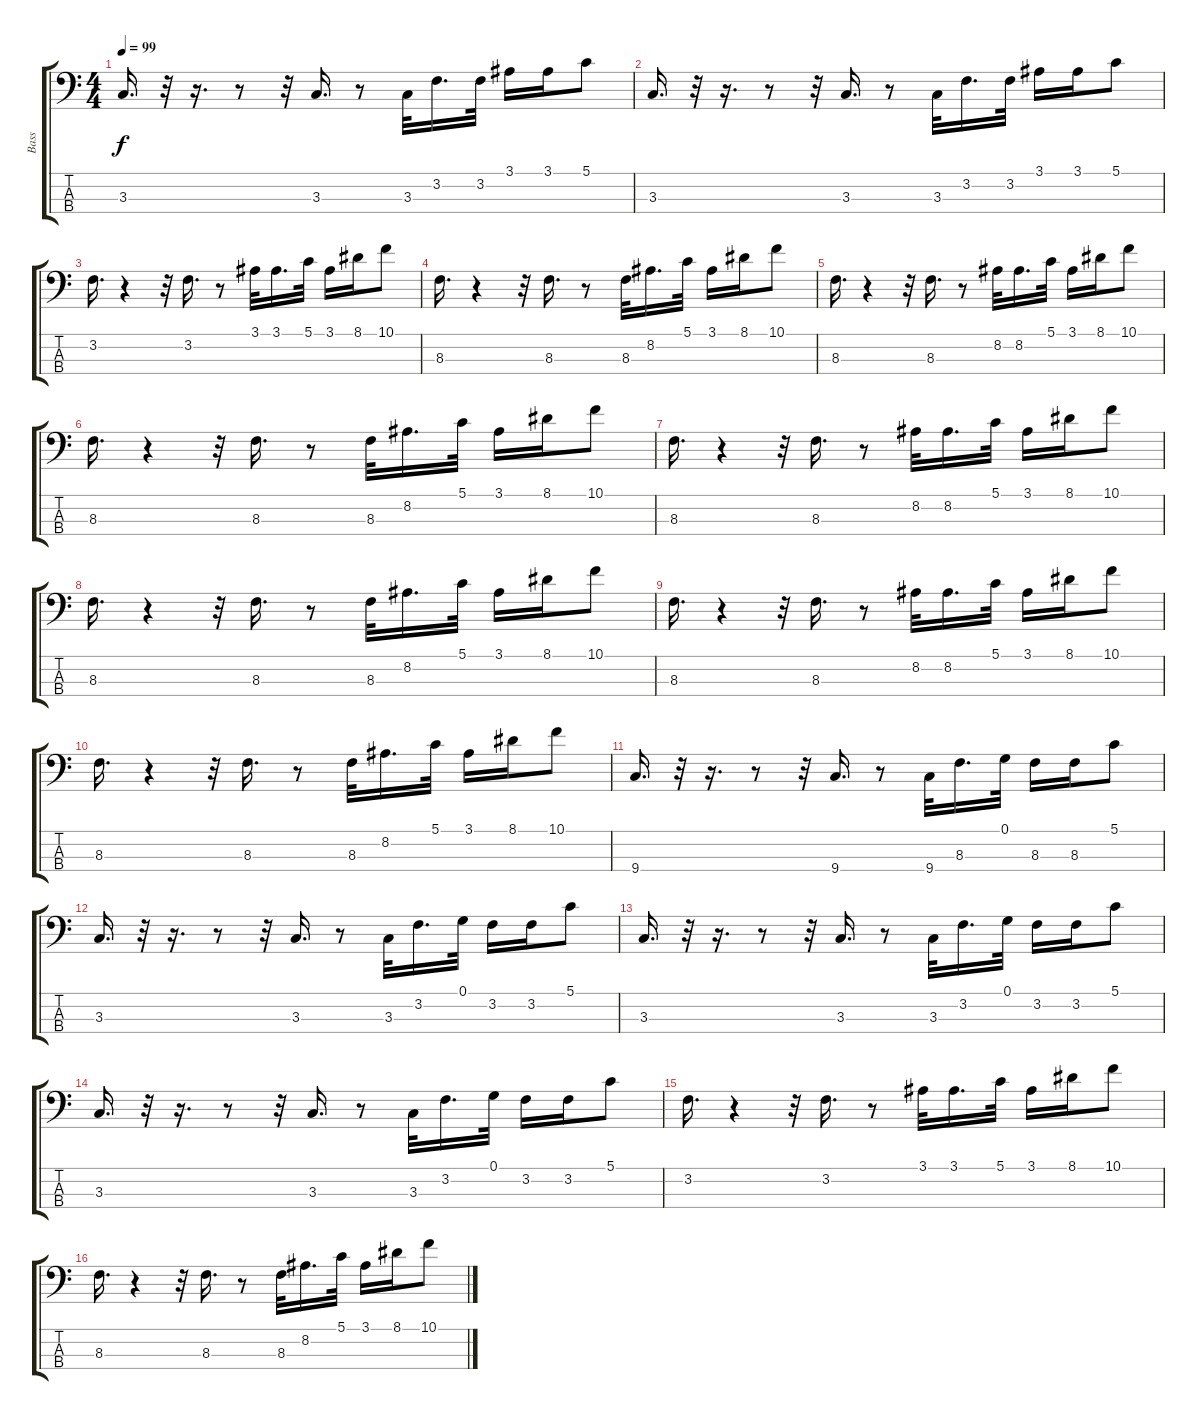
\track ("Bass" "Bass") {instrument electricbasspick}
\staff {score tabs}
\tuning (G2 D2 A1 Eb1) {hide}
\ts (4 4)
\tempo 99
\clef f4
\ks c
3.3.16{d dy f} r.32 r.16{d} r.8 r.32 3.3.16{d} r.8 3.3.32 3.2.16{d} 3.2.32 3.1.16 3.1.16 5.1.8 |
3.3.16{d} r.32 r.16{d} r.8 r.32 3.3.16{d} r.8 3.3.32 3.2.16{d} 3.2.32 3.1.16 3.1.16 5.1.8 |
3.2.16{d} r.4 r.32 3.2.16{d} r.8 3.1.32 3.1.16{d} 5.1.32 3.1.16 8.1.16 10.1.8 |
8.3.16{d} r.4 r.32 8.3.16{d} r.8 8.3.32 8.2.16{d} 5.1.32 3.1.16 8.1.16 10.1.8 |
8.3.16{d} r.4 r.32 8.3.16{d} r.8 8.2.32 8.2.16{d} 5.1.32 3.1.16 8.1.16 10.1.8 |
8.3.16{d} r.4 r.32 8.3.16{d} r.8 8.3.32 8.2.16{d} 5.1.32 3.1.16 8.1.16 10.1.8 |
8.3.16{d} r.4 r.32 8.3.16{d} r.8 8.2.32 8.2.16{d} 5.1.32 3.1.16 8.1.16 10.1.8 |
8.3.16{d} r.4 r.32 8.3.16{d} r.8 8.3.32 8.2.16{d} 5.1.32 3.1.16 8.1.16 10.1.8 |
8.3.16{d} r.4 r.32 8.3.16{d} r.8 8.2.32 8.2.16{d} 5.1.32 3.1.16 8.1.16 10.1.8 |
8.3.16{d} r.4 r.32 8.3.16{d} r.8 8.3.32 8.2.16{d} 5.1.32 3.1.16 8.1.16 10.1.8 |
9.4.16{d} r.32 r.16{d} r.8 r.32 9.4.16{d} r.8 9.4.32 8.3.16{d} 0.1.32 8.3.16 8.3.16 5.1.8 |
3.3.16{d} r.32 r.16{d} r.8 r.32 3.3.16{d} r.8 3.3.32 3.2.16{d} 0.1.32 3.2.16 3.2.16 5.1.8 |
3.3.16{d} r.32 r.16{d} r.8 r.32 3.3.16{d} r.8 3.3.32 3.2.16{d} 0.1.32 3.2.16 3.2.16 5.1.8 |
3.3.16{d} r.32 r.16{d} r.8 r.32 3.3.16{d} r.8 3.3.32 3.2.16{d} 0.1.32 3.2.16 3.2.16 5.1.8 |
3.2.16{d} r.4 r.32 3.2.16{d} r.8 3.1.32 3.1.16{d} 5.1.32 3.1.16 8.1.16 10.1.8 |
8.3.16{d} r.4 r.32 8.3.16{d} r.8 8.3.32 8.2.16{d} 5.1.32 3.1.16 8.1.16 10.1.8
